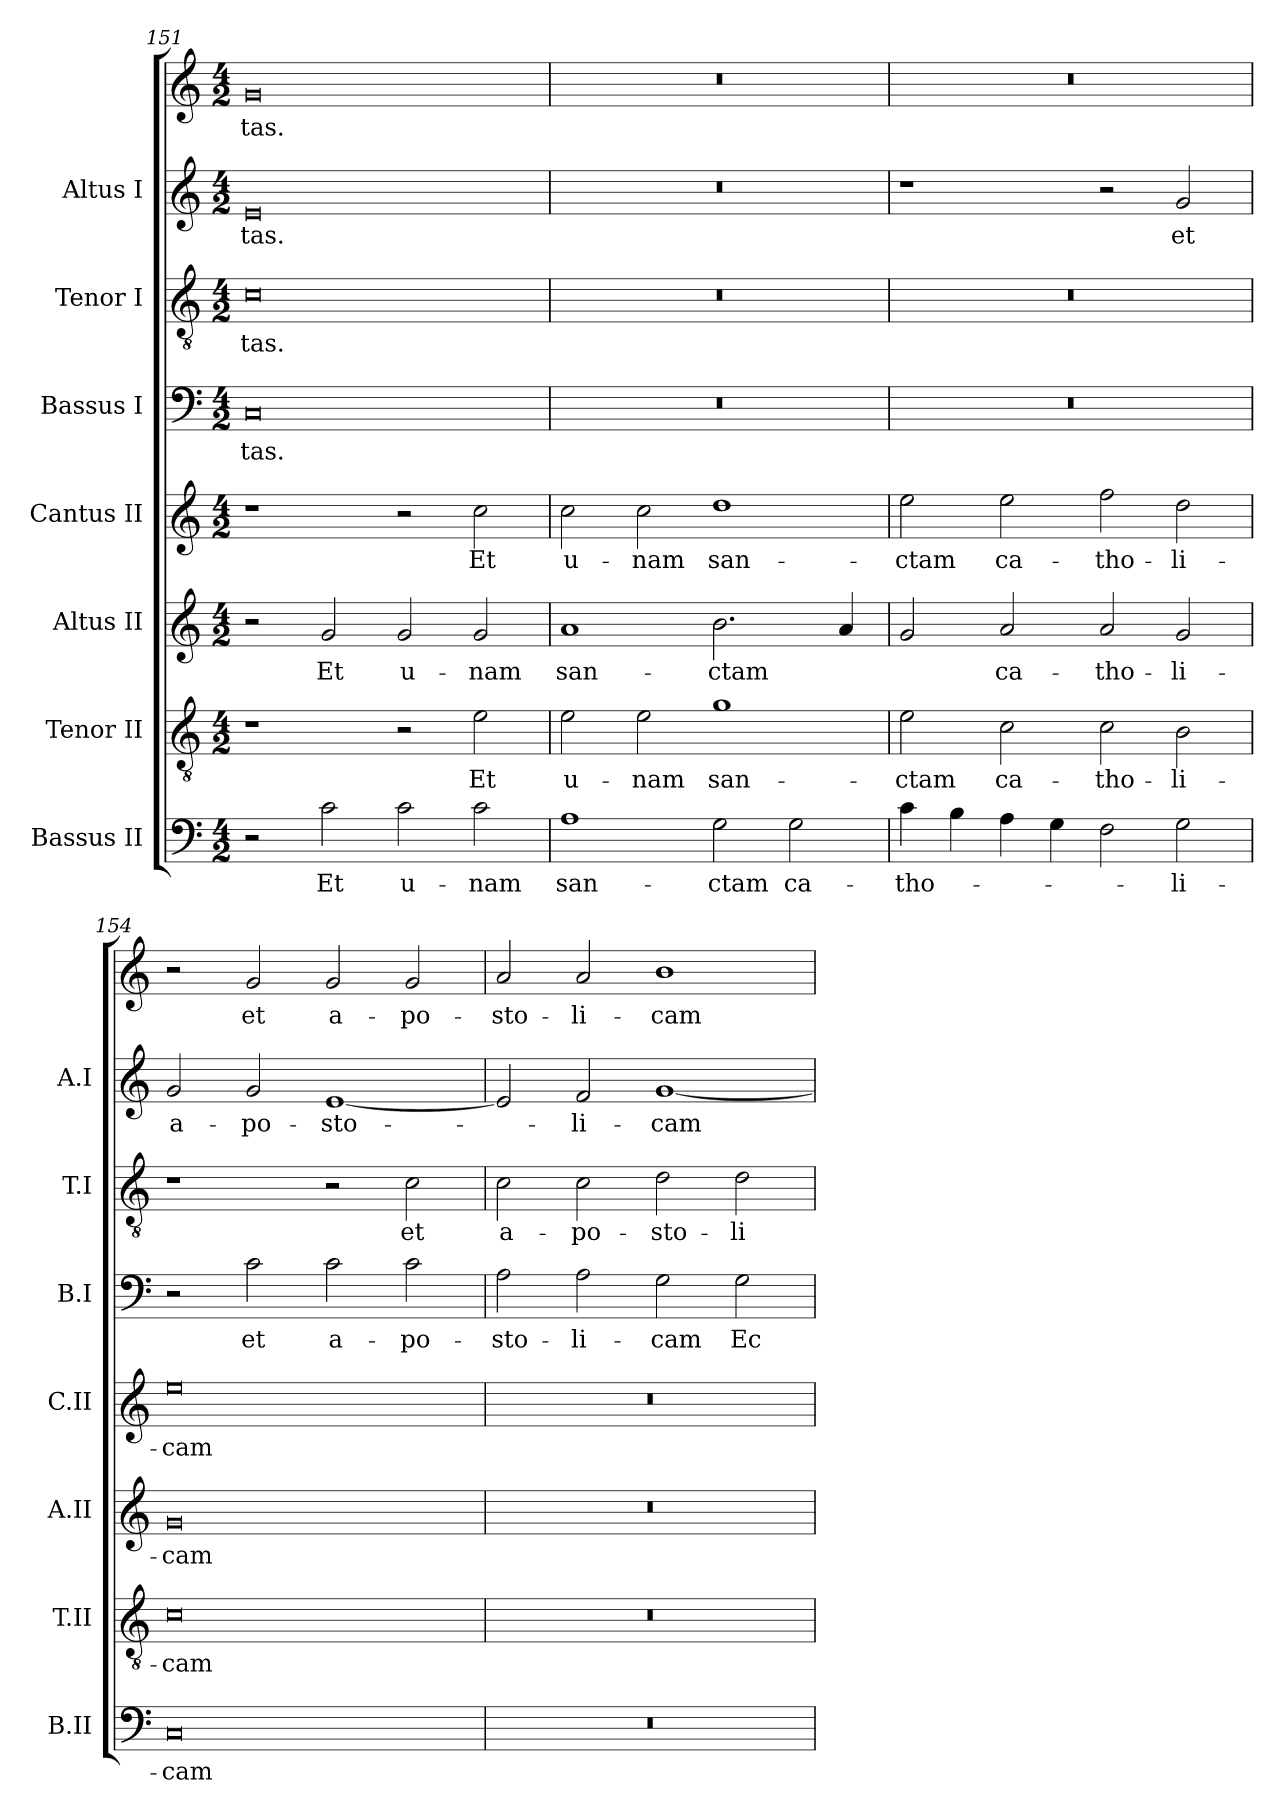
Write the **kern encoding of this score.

**kern	**text	**kern	**text	**kern	**text	**kern	**text	**kern	**text	**kern	**text	**kern	**text	**kern	**text
*part8	*part8	*part7	*part7	*part6	*part6	*part5	*part5	*part4	*part4	*part3	*part3	*part2	*part2	*part1	*part1
*staff8	*staff8	*staff7	*staff7	*staff6	*staff6	*staff5	*staff5	*staff4	*staff4	*staff3	*staff3	*staff2	*staff2	*staff1	*staff1
*I"Bassus II	*	*I"Tenor II	*	*I"Altus II	*	*I"Cantus II	*	*I"Bassus I	*	*I"Tenor I	*	*I"Altus I	*	*	*
*I'B.II	*	*I'T.II	*	*I'A.II	*	*I'C.II	*	*I'B.I	*	*I'T.I	*	*I'A.I	*	*	*
*clefF4	*	*clefGv2	*	*clefG2	*	*clefG2	*	*clefF4	*	*clefGv2	*	*clefG2	*	*clefG2	*
*	*	*ITrd7c12	*	*	*	*	*	*	*	*ITrd7c12	*	*	*	*	*
*k[]	*	*k[]	*	*k[]	*	*k[]	*	*k[]	*	*k[]	*	*k[]	*	*k[]	*
*C:	*	*C:	*	*C:	*	*C:	*	*C:	*	*C:	*	*C:	*	*C:	*
*M4/2	*	*M4/2	*	*M4/2	*	*M4/2	*	*M4/2	*	*M4/2	*	*M4/2	*	*M4/2	*
=151	=151	=151	=151	=151	=151	=151	=151	=151	=151	=151	=151	=151	=151	=151	=151
2r	.	1r	.	2r	.	1r	.	0C/	-tas.	0C\	-tas.	0e/	-tas.	0g/	-tas.
2c\	Et	.	.	2g/	Et	.	.	.	.	.	.	.	.	.	.
2c\	u-	2r	.	2g/	u-	2r	.	.	.	.	.	.	.	.	.
2c\	-nam	2E\	Et	2g/	-nam	2cc\	Et	.	.	.	.	.	.	.	.
=152	=152	=152	=152	=152	=152	=152	=152	=152	=152	=152	=152	=152	=152	=152	=152
1A\	san-	2E\	u-	1a/	san-	2cc\	u-	0r	.	0r	.	0r	.	0r	.
.	.	2E\	-nam	.	.	2cc\	-nam	.	.	.	.	.	.	.	.
2G\	-ctam	1G\	san-	2.b\	-ctam	1dd\	san-	.	.	.	.	.	.	.	.
2G\	ca-	.	.	.	.	.	.	.	.	.	.	.	.	.	.
.	.	.	.	4a/	.	.	.	.	.	.	.	.	.	.	.
=153	=153	=153	=153	=153	=153	=153	=153	=153	=153	=153	=153	=153	=153	=153	=153
4c\	-tho-	2E\	-ctam	2g/	.	2ee\	-ctam	0r	.	0r	.	1r	.	0r	.
4B\	.	.	.	.	.	.	.	.	.	.	.	.	.	.	.
4A\	.	2C\	ca-	2a/	ca-	2ee\	ca-	.	.	.	.	.	.	.	.
4G\	.	.	.	.	.	.	.	.	.	.	.	.	.	.	.
2F\	.	2C\	-tho-	2a/	-tho-	2ff\	-tho-	.	.	.	.	2r	.	.	.
2G\	-li-	2BB\	-li-	2g/	-li-	2dd\	-li-	.	.	.	.	2g/	et	.	.
=154	=154	=154	=154	=154	=154	=154	=154	=154	=154	=154	=154	=154	=154	=154	=154
0C/	-cam	0C\	-cam	0g/	-cam	0ee\	-cam	2r	.	1r	.	2g/	a-	2r	.
.	.	.	.	.	.	.	.	2c\	et	.	.	2g/	-po-	2g/	et
.	.	.	.	.	.	.	.	2c\	a-	2r	.	[1e/	-sto-	2g/	a-
.	.	.	.	.	.	.	.	2c\	-po-	2C\	et	.	.	2g/	-po-
=155	=155	=155	=155	=155	=155	=155	=155	=155	=155	=155	=155	=155	=155	=155	=155
0r	.	0r	.	0r	.	0r	.	2A\	-sto-	2C\	a-	2e/]	.	2a/	-sto-
.	.	.	.	.	.	.	.	2A\	-li-	2C\	-po-	2f/	-li-	2a/	-li-
.	.	.	.	.	.	.	.	2G\	-cam	2D\	-sto-	[1g/	-cam	1b\	-cam
.	.	.	.	.	.	.	.	2G\	Ec-	2D\	-li-	.	.	.	.
=	=	=	=	=	=	=	=	=	=	=	=	=	=	=	=
*-	*-	*-	*-	*-	*-	*-	*-	*-	*-	*-	*-	*-	*-	*-	*-
